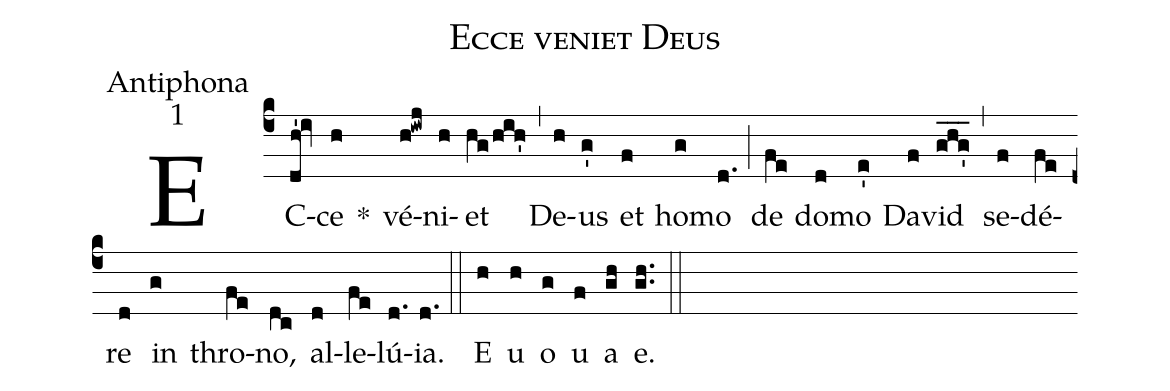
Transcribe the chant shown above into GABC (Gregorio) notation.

name:Ecce veniet Deus;
office-part:Antiphona;
mode:1;
%%
(c4) EC(dh'!iv)ce(h) *() vé(h!iwj)ni(h)et(hg/hih') (,) De(h)us(g') et(f) ho(g)mo(d.) (;) de(fe) do(d)mo(e') Da(f)vid(ghg'___) (,) se(f)dé(fe)re(d) in(g) thro(fe)no,(dc) al(d)le(fe)lú(d.){ia}.(d.) (::) <eu>E(h) u(h) o(g) u(f) a(gh) e.</eu>(gh..) (::)
